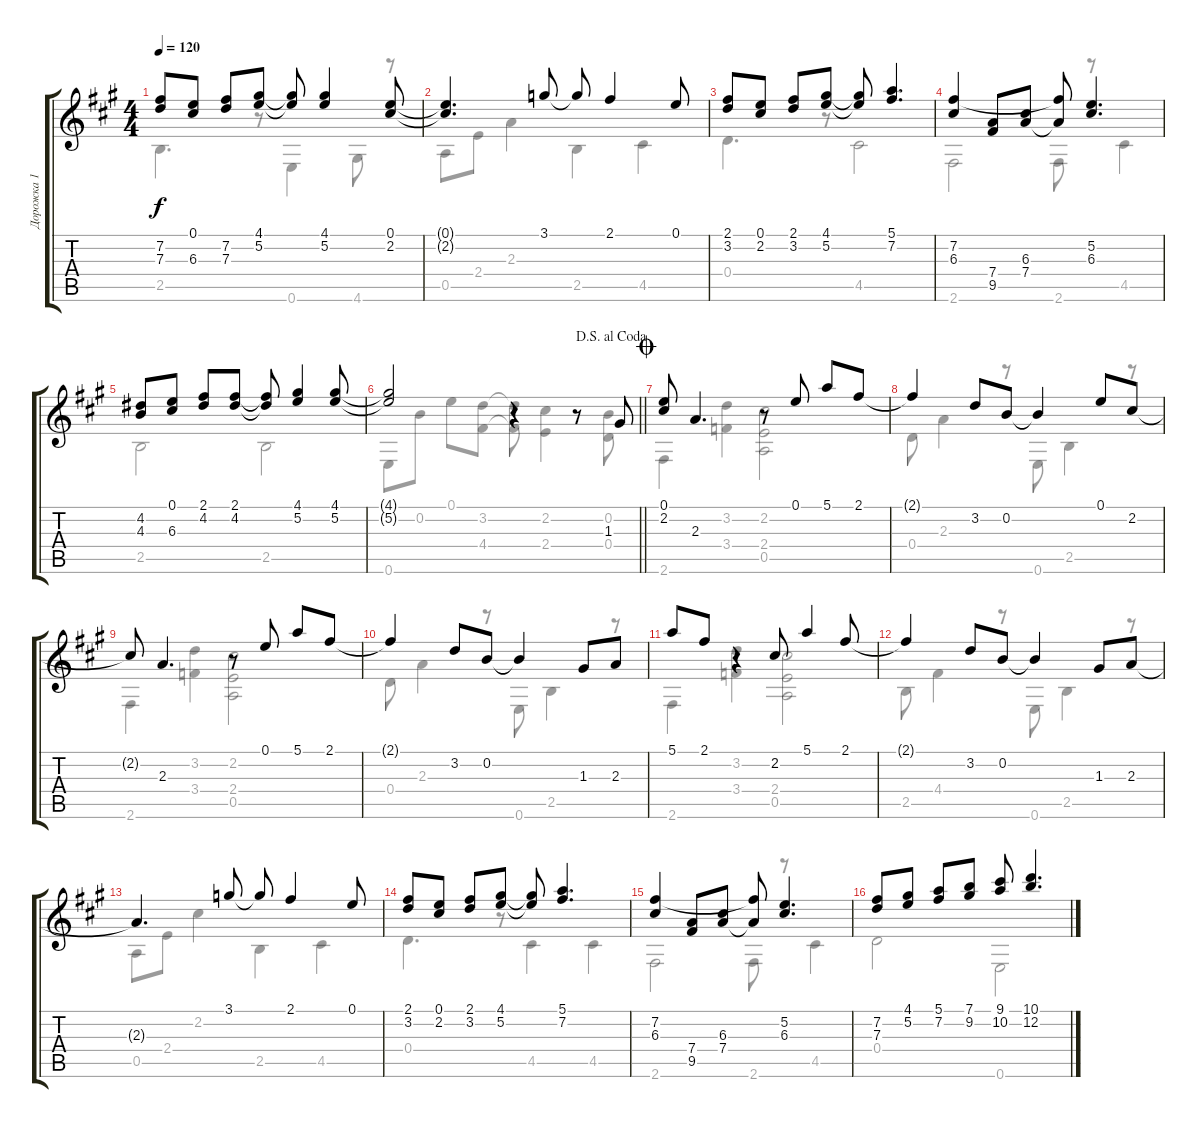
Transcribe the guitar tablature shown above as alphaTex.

\track ("Дорожка 1" "Дорожка 1") {instrument acousticguitarsteel}
\staff {score tabs}
\tuning (E4 B3 G3 D3 A2 E2) {hide}
\voice
\ts (4 4)
\tempo 120
\clef g2
\ks a
(7.2 7.3).8{dy f} (0.1 6.3).8 (7.2 7.3).8 (4.1 5.2).8 (4.1{t} 5.2{t}).8 (4.1 5.2).4 (0.1 2.2).8 |
(0.1{t} 2.2{t}).4{d} 3.1.8 3.1{t}.8 2.1.4 0.1.8 |
(2.1 3.2).8 (0.1 2.2).8 (2.1 3.2).8 (4.1 5.2).8 (4.1{t} 5.2{t}).8 (5.1 7.2).4{d} |
(7.2 6.3).4 (7.4 9.5).8 (6.3 7.4).8 (7.2{t} 7.4{t}).8 (5.2 6.3).4{d} |
(4.2 4.3).8 (0.1 6.3).8 (2.1 4.2).8 (2.1 4.2).8 (2.1{t} 4.2{t}).8 (4.1 5.2).4 (4.1 5.2).8 |
\jump dalsegnoalcoda
\barLineRight lightlight
(4.1{t} 5.2{t}).2 r.4 r.8 1.3.8 |
\jump coda
(0.1 2.2).8 2.3.4{d} r.8 0.1.8 5.1.8 2.1.8 |
2.1{t}.4 3.2.8 0.2.8 0.2{t}.4 0.1.8 2.2.8 |
2.2{t}.8 2.3.4{d} r.8 0.1.8 5.1.8 2.1.8 |
2.1{t}.4 3.2.8 0.2.8 0.2{t}.4 1.3.8 2.3.8 |
5.1.8 2.1.8 r.4 2.2.8 5.1.4 2.1.8 |
2.1{t}.4 3.2.8 0.2.8 0.2{t}.4 1.3.8 2.3.8 |
2.3{t}.4{d} 3.1.8 3.1{t}.8 2.1.4 0.1.8 |
(2.1 3.2).8 (0.1 2.2).8 (2.1 3.2).8 (4.1 5.2).8 (4.1{t} 5.2{t}).8 (5.1 7.2).4{d} |
(7.2 6.3).4 (7.4 9.5).8 (6.3 7.4).8 (7.2{t} 7.4{t}).8 (5.2 6.3).4{d} |
(7.2 7.3).8 (4.1 5.2).8 (5.1 7.2).8 (7.1 9.2).8 (9.1 10.2).8 (10.1 12.2).4{d}
\voice
\clef g2
\ottava regular
\simile none
\ks a
2.5.4{d dy f} r.8 0.6.4 4.6.8 r.8 |
0.5.8 2.4.8 2.3.4 2.5.4 4.5.4 |
0.4.4{d} r.8 4.5.2 |
2.6.2 2.6.8 r.8 4.5.4 |
2.5.2 2.5.2 |
\barLineRight lightlight
0.6.8 0.2.8 0.1.8 (3.2 4.4).8 (3.2{t} 4.4{t}).8 (2.2 2.4).4 (0.2 0.4).8 |
2.6.4 (3.2 3.4).4 (2.2 2.4 0.5).2 |
0.4.8 2.3.4 r.8 0.6.8 2.5.4 r.8 |
2.6.4 (3.2 3.4).4 (2.2 2.4 0.5).2 |
0.4.8 2.3.4 r.8 0.6.8 2.5.4 r.8 |
2.6.4 (3.2 3.4).4 (2.2 2.4 0.5).2 |
2.5.8 4.4.4 r.8 0.6.8 2.5.4 r.8 |
0.5.8 2.4.8 2.2.4 2.5.4 4.5.4 |
0.4.4{d} r.8 4.5.4 4.5.4 |
2.6.2 2.6.8 r.8 4.5.4 |
0.4.2 0.6.2
